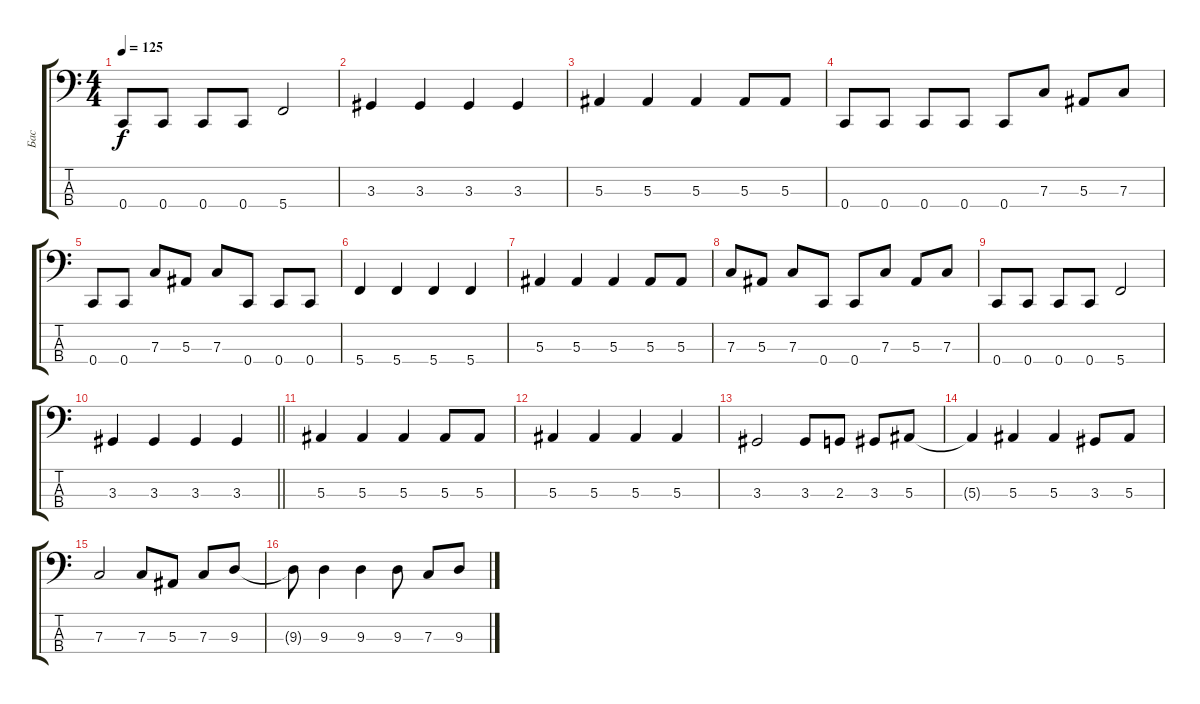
\track ("Бас" "Бас") {instrument electricbassfinger}
\staff {score tabs}
\tuning (Eb2 Bb1 F1 C1) {hide}
\ts (4 4)
\tempo 125
\clef f4
\ks c
0.4.8{dy f} 0.4.8 0.4.8 0.4.8 5.4.2 |
3.3.4 3.3.4 3.3.4 3.3.4 |
5.3.4 5.3.4 5.3.4 5.3.8 5.3.8 |
0.4.8 0.4.8 0.4.8 0.4.8 0.4.8 7.3.8 5.3.8 7.3.8 |
0.4.8 0.4.8 7.3.8 5.3.8 7.3.8 0.4.8 0.4.8 0.4.8 |
5.4.4 5.4.4 5.4.4 5.4.4 |
5.3.4 5.3.4 5.3.4 5.3.8 5.3.8 |
7.3.8 5.3.8 7.3.8 0.4.8 0.4.8 7.3.8 5.3.8 7.3.8 |
0.4.8 0.4.8 0.4.8 0.4.8 5.4.2 |
\barLineRight lightlight
3.3.4 3.3.4 3.3.4 3.3.4 |
5.3.4 5.3.4 5.3.4 5.3.8 5.3.8 |
5.3.4 5.3.4 5.3.4 5.3.4 |
3.3.2 3.3.8 2.3.8 3.3.8 5.3.8 |
5.3{t}.4 5.3.4 5.3.4 3.3.8 5.3.8 |
7.3.2 7.3.8 5.3.8 7.3.8 9.3.8 |
9.3{t}.8 9.3.4 9.3.4 9.3.8 7.3.8 9.3.8
